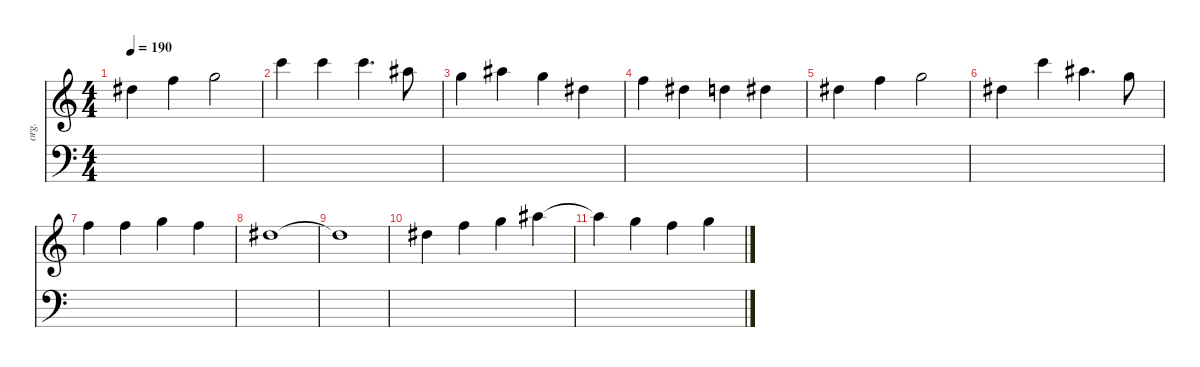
\defaultSystemsLayout 4
\hideDynamics
\bracketExtendMode nobrackets
\track ("Organ" "org.") {instrument drawbarorgan}
\staff {score}
\tuning (E4 B3 G3 D3 A2 E2)
\ts (4 4)
\tempo 190
\clef g2
\ks c
11.1{acc #}.4{dy mf beam Down} 13.1.4{beam Down} 15.1.2{beam Down} |
20.1.4{beam Down} 20.1.4{beam Down} 25.2.4{d beam Down} 18.1{acc #}.8{beam Down} |
15.1.4{beam Down} 18.1{acc #}.4{beam Down} 15.1.4{beam Down} 16.2{acc #}.4{beam Down} |
13.1.4{beam Down} 11.1{acc #}.4{beam Down} 10.1.4{beam Down} 11.1{acc #}.4{beam Down} |
11.1{acc #}.4{beam Down} 13.1.4{beam Down} 15.1.2{beam Down} |
11.1{acc #}.4{beam Down} 20.1.4{beam Down} 18.1{acc #}.4{d beam Down} 15.1.8{beam Down} |
13.1.4{beam Down} 13.1.4{beam Down} 15.1.4{beam Down} 13.1.4{beam Down} |
11.1{acc #}.1{beam Down} |
11.1{t acc #}.1{beam Down} |
11.1{acc #}.4{beam Down} 13.1.4{beam Down} 15.1.4{beam Down} 18.1{acc #}.4{beam Down} |
18.1{t acc #}.4{beam Down} 15.1.4{beam Down} 13.1.4{beam Down} 15.1.4{beam Down}
\staff {score}
\tuning (G2 D2 A1 E1 B0)
\clef f4
\ottava regular
\simile none
\ks c
|
|
|
|
|
|
|
|
|
|
